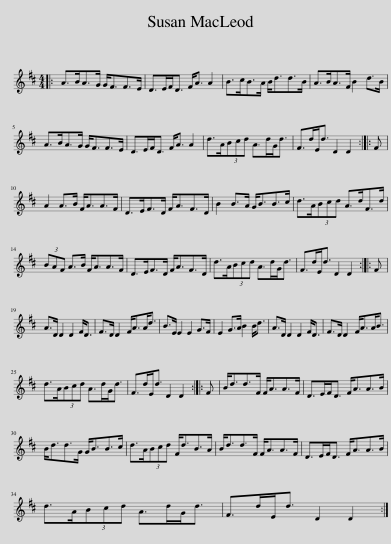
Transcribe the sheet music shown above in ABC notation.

X:1
L:1/8
M:4/4
I:linebreak $
K:D
V:1 treble
V:1
|: A>BA>G G<FF>E | D>EF<D F<A A2 | B>cB>A B<dd>B | A>BA>F B2 d>B |$ A>BA>G G<FF>E | %5
 D>EF<D F<A A2 | d>A(3Bcd A>dG<d | F>dE<d D2 D2 :: F |$ A2 A>B F<AA>F | %10
 D>EF>D F<AF>D | B2 B>A G<BB>c | d>A(3Bcd A>dF>d |$ (3BAF A>B F<AA>F | D>EF>D F<AF>D | %15
 d>A(3Bcd A>dG<d | F>dE<d D2 D2 :: F |$ A>D D2 D2 F<D | F>D D2 F<AA<d | %20
 B>E E2 E2 G>F | E2 G>A B2 B<d | A>D D2 D2 F<D | F>D D2 F<AA<B |$ d>A(3Bcd A>dG<d | %25
 F>dE<d D2 D2 :: F | B<dd>F F<AA>F | D>EF<D F<AA>B |$ B<dd>G G<BB>c | %30
 d>A(3Bcd F<dB>A | B<dd>F F<AA>F | D>EF<D F<AA>B |$ d>A(3Bcd A>dG<d | F>dE<d D2 D2 :| %35
